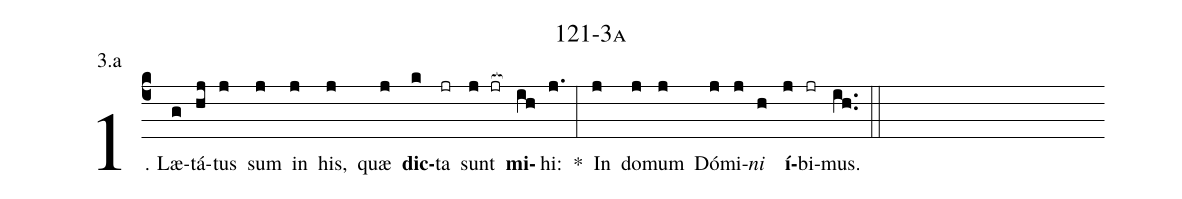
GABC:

name: 121-3a;
annotation: 3.a;
%%
(c4)1. Læ(g)tá(hj)tus(j) sum(j) in(j) his,(j) quæ(j) <b>dic</b>(k)ta(jr) sunt(j jr[ocb:1{]) <b>mi</b>(ih[ocb:0}])hi:(j.) *(:) In(j) do(j)mum(j) Dó(j)mi(j)<i>ni</i>(h) <b>í</b>(j)bi(jr)mus.(ih..) (::)
